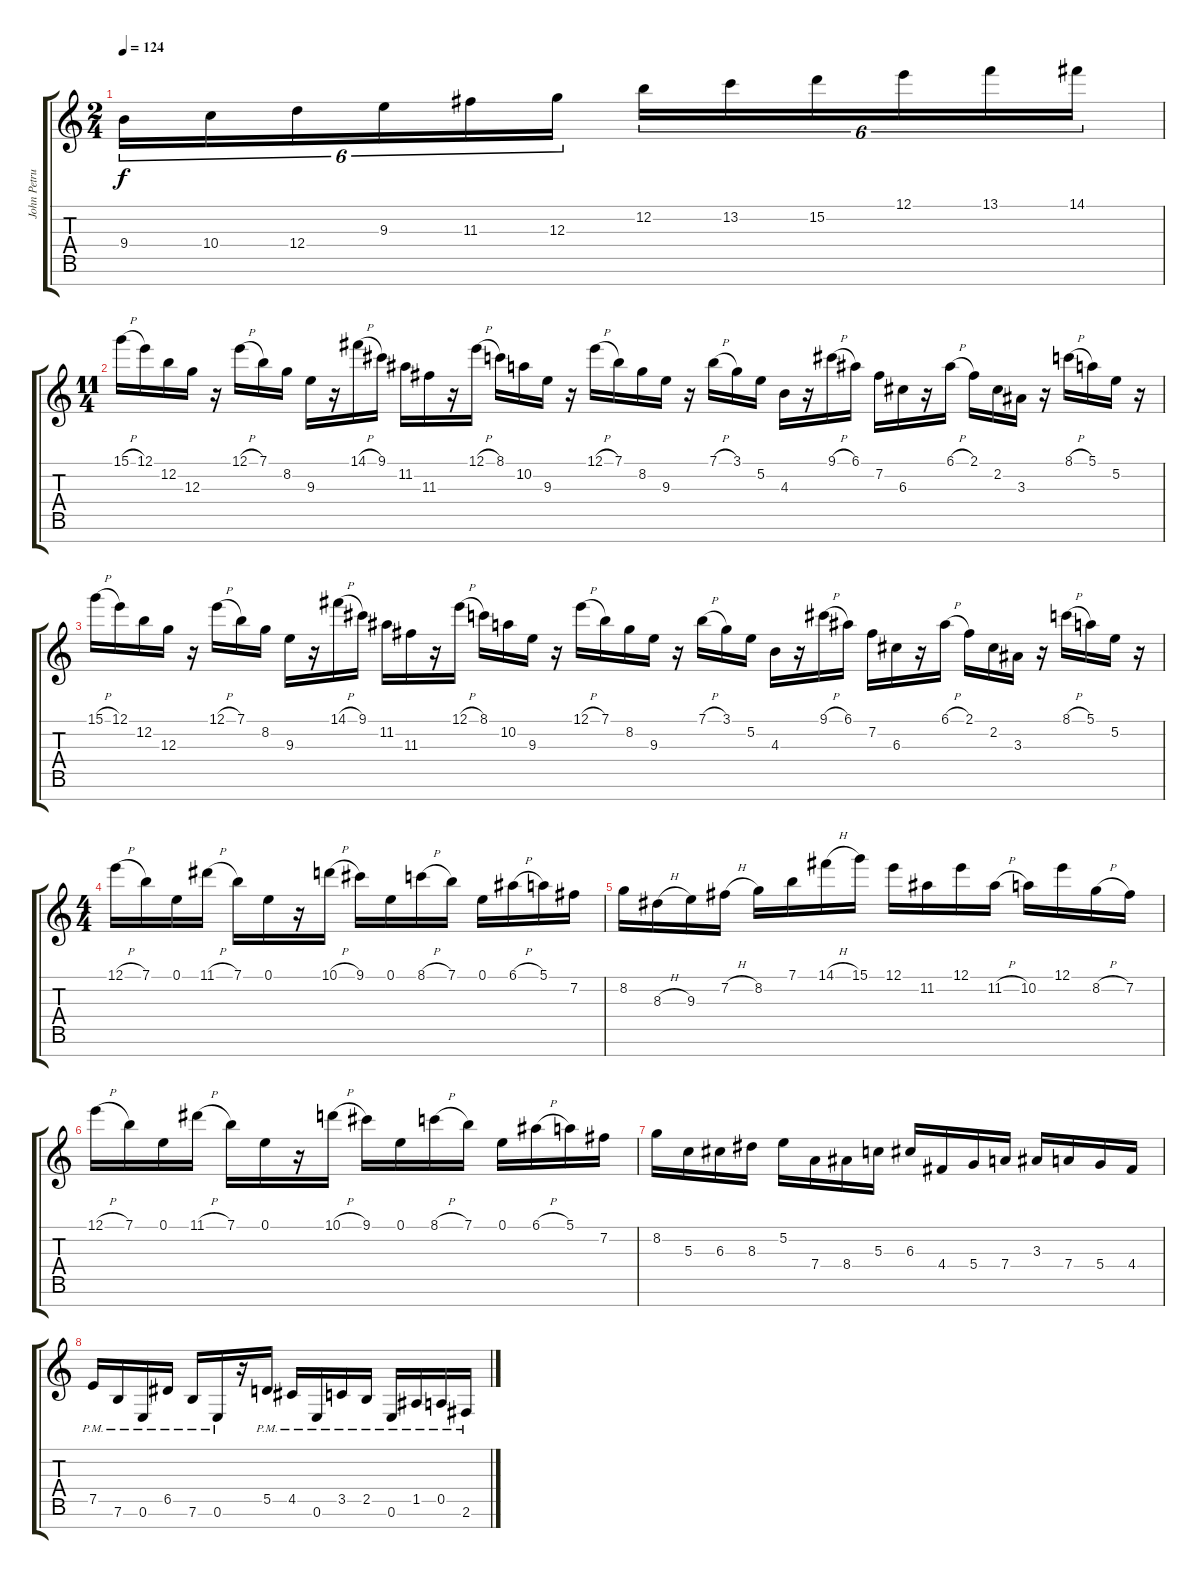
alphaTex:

\track ("John Petrucci Guitar 1 (main)" "John Petru") {instrument distortionguitar}
\staff {score tabs}
\tuning (E4 B3 G3 D3 A2 E2 B1) {hide}
\ts (2 4)
\tempo 124
\clef g2
\ks c
9.4.16{tu (6 4) dy f} 10.4.16{tu (6 4)} 12.4.16{tu (6 4)} 9.3.16{tu (6 4)} 11.3.16{tu (6 4)} 12.3.16{tu (6 4)} 12.2.16{tu (6 4)} 13.2.16{tu (6 4)} 15.2.16{tu (6 4)} 12.1.16{tu (6 4)} 13.1.16{tu (6 4)} 14.1.16{tu (6 4)} |
\ts (11 4)
15.1{h}.16 12.1.16 12.2.16 12.3.16 r.16 12.1{h}.16 7.1.16 8.2.16 9.3.16 r.16 14.1{h}.16 9.1.16 11.2.16 11.3.16 r.16 12.1{h}.16 8.1.16 10.2.16 9.3.16 r.16 12.1{h}.16 7.1.16 8.2.16 9.3.16 r.16 7.1{h}.16 3.1.16 5.2.16 4.3.16 r.16 9.1{h}.16 6.1.16 7.2.16 6.3.16 r.16 6.1{h}.16 2.1.16 2.2.16 3.3.16 r.16 8.1{h}.16 5.1.16 5.2.16 r.16 |
15.1{h}.16 12.1.16 12.2.16 12.3.16 r.16 12.1{h}.16 7.1.16 8.2.16 9.3.16 r.16 14.1{h}.16 9.1.16 11.2.16 11.3.16 r.16 12.1{h}.16 8.1.16 10.2.16 9.3.16 r.16 12.1{h}.16 7.1.16 8.2.16 9.3.16 r.16 7.1{h}.16 3.1.16 5.2.16 4.3.16 r.16 9.1{h}.16 6.1.16 7.2.16 6.3.16 r.16 6.1{h}.16 2.1.16 2.2.16 3.3.16 r.16 8.1{h}.16 5.1.16 5.2.16 r.16 |
\ts (4 4)
12.1{h}.16 7.1.16 0.1.16 11.1{h}.16 7.1.16 0.1.16 r.16 10.1{h}.16 9.1.16 0.1.16 8.1{h}.16 7.1.16 0.1.16 6.1{h}.16 5.1.16 7.2.16 |
8.2.16 8.3{h}.16 9.3.16 7.2{h}.16 8.2.16 7.1.16 14.1{h}.16 15.1.16 12.1.16 11.2.16 12.1.16 11.2{h}.16 10.2.16 12.1.16 8.2{h}.16 7.2.16 |
12.1{h}.16 7.1.16 0.1.16 11.1{h}.16 7.1.16 0.1.16 r.16 10.1{h}.16 9.1.16 0.1.16 8.1{h}.16 7.1.16 0.1.16 6.1{h}.16 5.1.16 7.2.16 |
8.2.16 5.3.16 6.3.16 8.3.16 5.2.16 7.4.16 8.4.16 5.3.16 6.3.16 4.4.16 5.4.16 7.4.16 3.3.16 7.4.16 5.4.16 4.4.16 |
7.5{pm}.16 7.6{pm}.16 0.6{pm}.16 6.5{pm}.16 7.6{pm}.16 0.6{pm}.16 r.16 5.5{pm}.16 4.5{pm}.16 0.6{pm}.16 3.5{pm}.16 2.5{pm}.16 0.6{pm}.16 1.5{pm}.16 0.5{pm}.16 2.6{pm}.16
